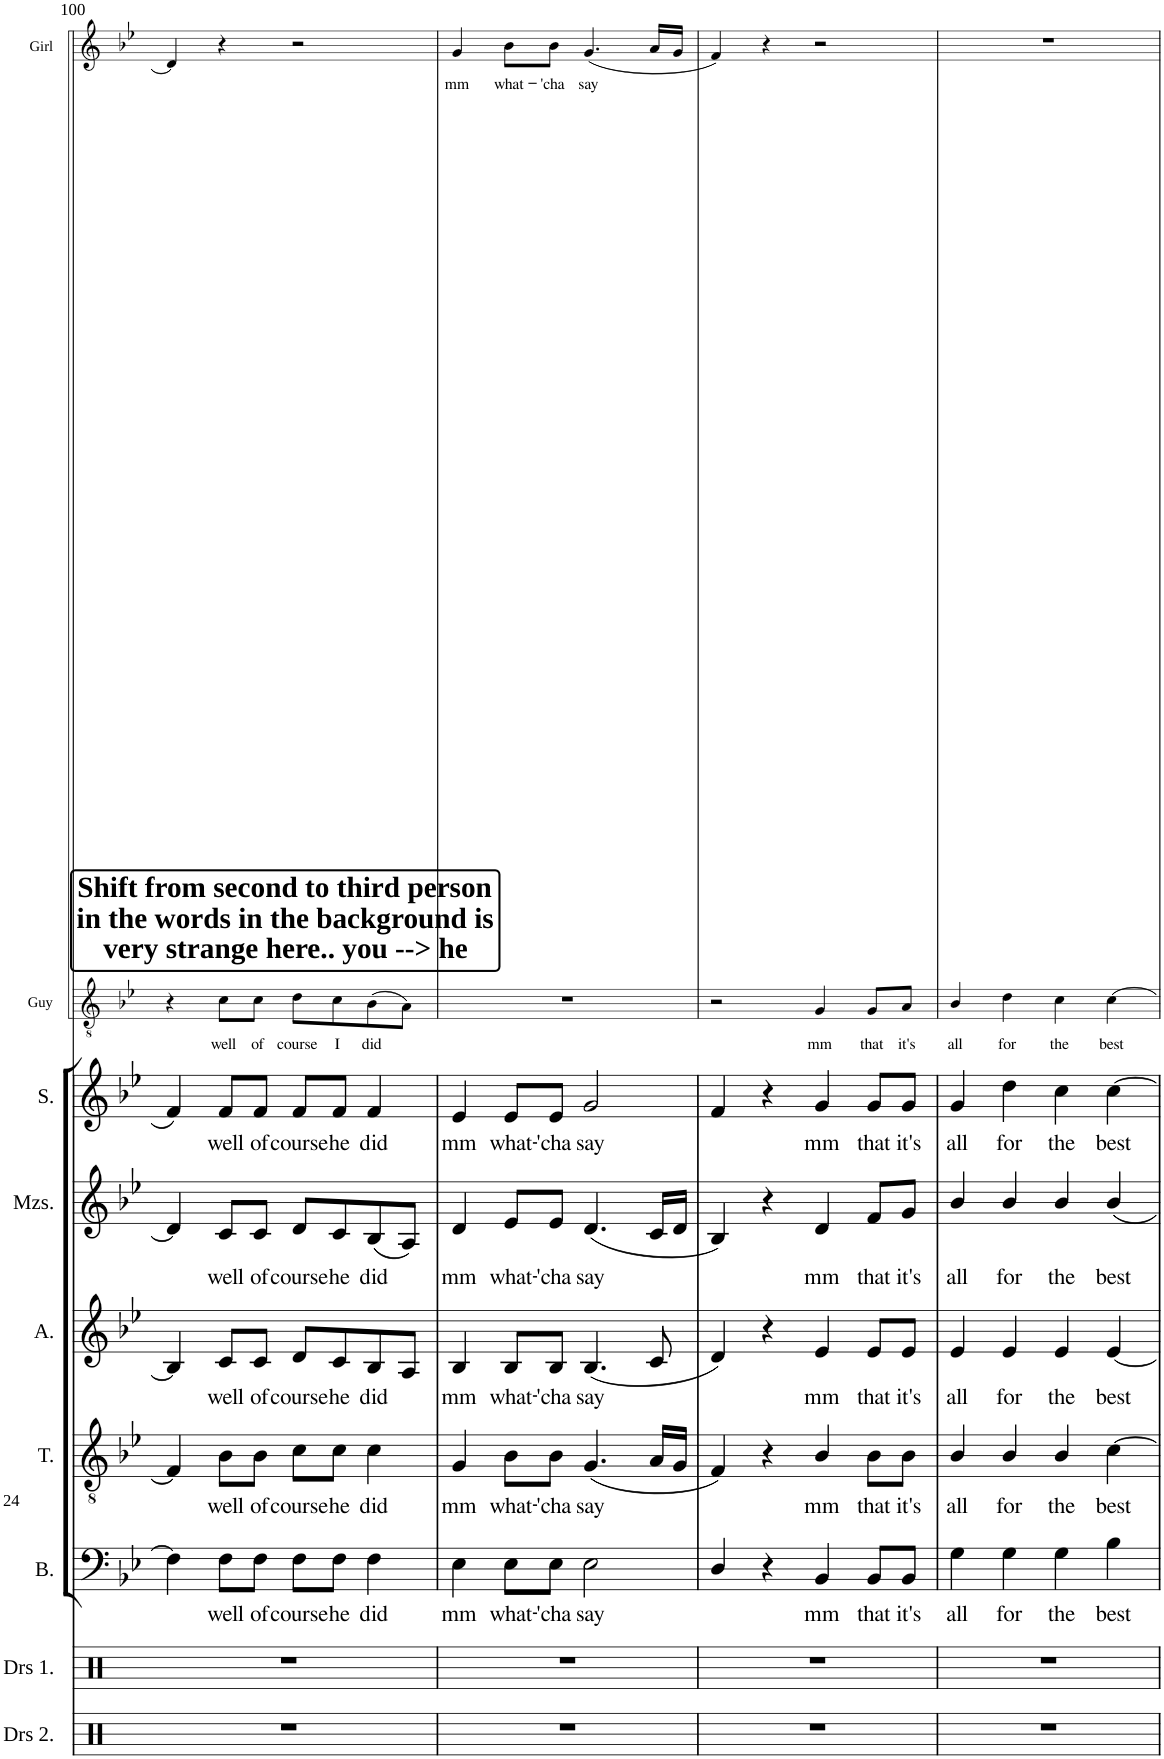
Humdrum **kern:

**kern	**kern	**kern	**text	**kern	**text	**kern	**text	**kern	**text	**kern	**text	**kern	**text	**kern	**text
*part9	*part8	*part7	*part7	*part6	*part6	*part5	*part5	*part4	*part4	*part3	*part3	*part2	*part2	*part1	*part1
*staff9	*staff8	*staff7	*staff7	*staff6	*staff6	*staff5	*staff5	*staff4	*staff4	*staff3	*staff3	*staff2	*staff2	*staff1	*staff1
*I"Drumset Layer 2	*I"Drumset Layer 1	*I"Bass	*	*I"Tenor	*	*I"Alto	*	*I"Mezzo-soprano	*	*I"Soprano	*	*I"Guy	*	*I"Girl	*
*I'Drs 2.	*I'Drs 1.	*I'B.	*	*I'T.	*	*I'A.	*	*I'Mzs.	*	*I'S.	*	*I'Guy	*	*I'Girl	*
!!LO:PB:g=z
*clefX	*clefX	*clefF4	*	*clefGv2	*	*clefG2	*	*clefG2	*	*clefG2	*	*clefGv2	*	*clefG2	*
*k[]	*k[]	*k[b-e-]	*	*k[b-e-]	*	*k[b-e-]	*	*k[b-e-]	*	*k[b-e-]	*	*k[b-e-]	*	*k[b-e-]	*
*M4/4	*M4/4	*M4/4	*	*M4/4	*	*M4/4	*	*M4/4	*	*M4/4	*	*M4/4	*	*M4/4	*
*met(c)	*met(c)	*met(c)	*	*met(c)	*	*met(c)	*	*met(c)	*	*met(c)	*	*met(c)	*	*met(c)	*
!!LO:REH:place=s1:b:t=very strange here.. you --> he
!!LO:REH:place=s1:b:t=in the words in the background is
!!LO:REH:place=s1:b:B:cj:fs=14:t=Shift from second to third person
=100	=100	=100	=100	=100	=100	=100	=100	=100	=100	=100	=100	=100	=100	=100	=100
1r	1r	4F\]	.	4F/]	.	4B-/]	.	4d/]	.	4f/	.	4r	.	4d/]	.
!	!	!	!LO:LY:b	!	!LO:LY:b	!	!LO:LY:b	!	!LO:LY:b	!	!LO:LY:b	!	!LO:LY:b	!	!
.	.	8F\L	well	8B-\L	well	8c/L	well	8c/L	well	8f/L	well	8c\L	well	4r	.
!	!	!	!LO:LY:b	!	!LO:LY:b	!	!LO:LY:b	!	!LO:LY:b	!	!LO:LY:b	!	!LO:LY:b	!	!
.	.	8F\J	of	8B-\J	of	8c/J	of	8c/J	of	8f/J	of	8c\J	of	.	.
!	!	!	!LO:LY:b	!	!LO:LY:b	!	!LO:LY:b	!	!LO:LY:b	!	!LO:LY:b	!	!LO:LY:b	!	!
.	.	8F\L	course	8c\L	course	8d/L	course	8d/L	course	8f/L	course	8d\L	course	2r	.
!	!	!	!LO:LY:b	!	!LO:LY:b	!	!LO:LY:b	!	!LO:LY:b	!	!LO:LY:b	!	!LO:LY:b	!	!
.	.	8F\J	he	8c\J	he	8c/	he	8c/	he	8f/J	he	8c\	I	.	.
!	!	!	!LO:LY:b	!	!LO:LY:b	!	!LO:LY:b	!	!LO:LY:b	!	!LO:LY:b	!	!LO:LY:b	!	!
.	.	4F\	did	4c\	did	8B-/	did	(8B-/	did	4f/	did	(8B-\	did	.	.
.	.	.	.	.	.	8A/J	.	8A/J)	.	.	.	8A\J)	.	.	.
=101	=101	=101	=101	=101	=101	=101	=101	=101	=101	=101	=101	=101	=101	=101	=101
!	!	!	!LO:LY:b	!	!LO:LY:b	!	!LO:LY:b	!	!LO:LY:b	!	!LO:LY:b	!	!	!	!LO:LY:b
1r	1r	4E-\	mm	4G/	mm	4B-/	mm	4d/	mm	4e-/	mm	1r	.	4g/	mm
!	!	!	!LO:LY:b	!	!LO:LY:b	!	!LO:LY:b	!	!LO:LY:b	!	!LO:LY:b	!	!	!	!LO:LY:b
.	.	8E-\L	what-	8B-\L	what-	8B-/L	what-	8e-/L	what-	8e-/L	what-	.	.	8b-\L	what-
!	!	!	!LO:LY:b	!	!LO:LY:b	!	!LO:LY:b	!	!LO:LY:b	!	!LO:LY:b	!	!	!	!LO:LY:b
.	.	8E-\J	-'cha	8B-\J	-'cha	8B-/J	-'cha	8e-/J	-'cha	8e-/J	-'cha	.	.	8b-\J	-'cha
!	!	!	!LO:LY:b	!	!LO:LY:b	!	!LO:LY:b	!	!LO:LY:b	!	!LO:LY:b	!	!	!	!LO:LY:b
.	.	2E-\	say	(4.G/	say	(4.B-/	say	(4.d/	say	2g/	say	.	.	(4.g/	say
.	.	.	.	16A/LL	.	8c/	.	16c/LL	.	.	.	.	.	16a/LL	.
.	.	.	.	16G/JJ	.	.	.	16d/JJ	.	.	.	.	.	16g/JJ	.
=102	=102	=102	=102	=102	=102	=102	=102	=102	=102	=102	=102	=102	=102	=102	=102
1r	1r	4D/	.	4F/)	.	4d/)	.	4B-/)	.	4f/	.	2r	.	4f/)	.
.	.	4r	.	4r	.	4r	.	4r	.	4r	.	.	.	4r	.
!	!	!	!LO:LY:b	!	!LO:LY:b	!	!LO:LY:b	!	!LO:LY:b	!	!LO:LY:b	!	!LO:LY:b	!	!
.	.	4BB-/	mm	4B-/	mm	4e-/	mm	4d/	mm	4g/	mm	4G/	mm	2r	.
!	!	!	!LO:LY:b	!	!LO:LY:b	!	!LO:LY:b	!	!LO:LY:b	!	!LO:LY:b	!	!LO:LY:b	!	!
.	.	8BB-/L	that	8B-\L	that	8e-/L	that	8f/L	that	8g/L	that	8G/L	that	.	.
!	!	!	!LO:LY:b	!	!LO:LY:b	!	!LO:LY:b	!	!LO:LY:b	!	!LO:LY:b	!	!LO:LY:b	!	!
.	.	8BB-/J	it's	8B-\J	it's	8e-/J	it's	8g/J	it's	8g/J	it's	8A/J	it's	.	.
=103	=103	=103	=103	=103	=103	=103	=103	=103	=103	=103	=103	=103	=103	=103	=103
!	!	!	!LO:LY:b	!	!LO:LY:b	!	!LO:LY:b	!	!LO:LY:b	!	!LO:LY:b	!	!LO:LY:b	!	!
1r	1r	4G\	all	4B-/	all	4e-/	all	4b-/	all	4g/	all	4B-/	all	1r	.
!	!	!	!LO:LY:b	!	!LO:LY:b	!	!LO:LY:b	!	!LO:LY:b	!	!LO:LY:b	!	!LO:LY:b	!	!
.	.	4G\	for	4B-/	for	4e-/	for	4b-/	for	4dd\	for	4d\	for	.	.
!	!	!	!LO:LY:b	!	!LO:LY:b	!	!LO:LY:b	!	!LO:LY:b	!	!LO:LY:b	!	!LO:LY:b	!	!
.	.	4G\	the	4B-/	the	4e-/	the	4b-/	the	4cc\	the	4c\	the	.	.
!	!	!	!LO:LY:b	!	!LO:LY:b	!	!LO:LY:b	!	!LO:LY:b	!	!LO:LY:b	!	!LO:LY:b	!	!
.	.	4B-\	best	[4c\	best	[4e-/	best	4b-/	best	[4cc\	best	[4c\	best	.	.
=	=	=	=	=	=	=	=	=	=	=	=	=	=	=	=
*-	*-	*-	*-	*-	*-	*-	*-	*-	*-	*-	*-	*-	*-	*-	*-
